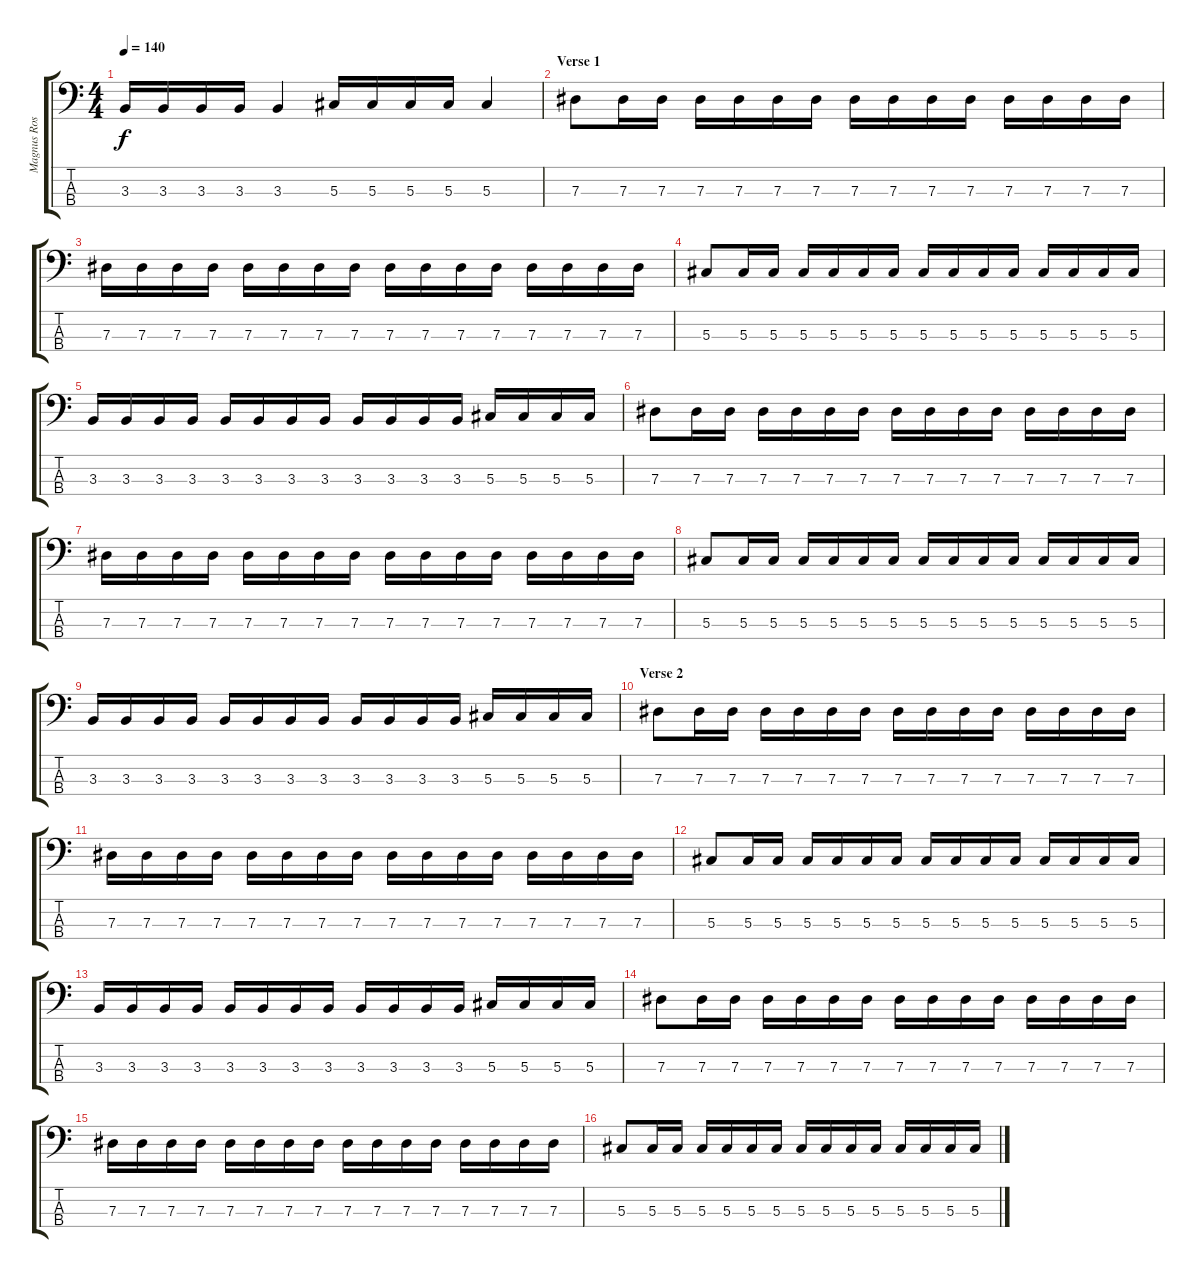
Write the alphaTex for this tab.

\track ("Magnus Rosén :: Bass" "Magnus Ros") {instrument electricbassfinger}
\staff {score tabs}
\tuning (Gb2 Db2 Ab1 Eb1) {hide}
\ts (4 4)
\tempo 140
\clef f4
\ks c
3.3.16{dy f} 3.3.16 3.3.16 3.3.16 3.3.4 5.3.16 5.3.16 5.3.16 5.3.16 5.3.4 |
\section ("" "Verse 1")
7.3.8 7.3.16 7.3.16 7.3.16 7.3.16 7.3.16 7.3.16 7.3.16 7.3.16 7.3.16 7.3.16 7.3.16 7.3.16 7.3.16 7.3.16 |
7.3.16 7.3.16 7.3.16 7.3.16 7.3.16 7.3.16 7.3.16 7.3.16 7.3.16 7.3.16 7.3.16 7.3.16 7.3.16 7.3.16 7.3.16 7.3.16 |
5.3.8 5.3.16 5.3.16 5.3.16 5.3.16 5.3.16 5.3.16 5.3.16 5.3.16 5.3.16 5.3.16 5.3.16 5.3.16 5.3.16 5.3.16 |
3.3.16 3.3.16 3.3.16 3.3.16 3.3.16 3.3.16 3.3.16 3.3.16 3.3.16 3.3.16 3.3.16 3.3.16 5.3.16 5.3.16 5.3.16 5.3.16 |
7.3.8 7.3.16 7.3.16 7.3.16 7.3.16 7.3.16 7.3.16 7.3.16 7.3.16 7.3.16 7.3.16 7.3.16 7.3.16 7.3.16 7.3.16 |
7.3.16 7.3.16 7.3.16 7.3.16 7.3.16 7.3.16 7.3.16 7.3.16 7.3.16 7.3.16 7.3.16 7.3.16 7.3.16 7.3.16 7.3.16 7.3.16 |
5.3.8 5.3.16 5.3.16 5.3.16 5.3.16 5.3.16 5.3.16 5.3.16 5.3.16 5.3.16 5.3.16 5.3.16 5.3.16 5.3.16 5.3.16 |
3.3.16 3.3.16 3.3.16 3.3.16 3.3.16 3.3.16 3.3.16 3.3.16 3.3.16 3.3.16 3.3.16 3.3.16 5.3.16 5.3.16 5.3.16 5.3.16 |
\section ("" "Verse 2")
7.3.8 7.3.16 7.3.16 7.3.16 7.3.16 7.3.16 7.3.16 7.3.16 7.3.16 7.3.16 7.3.16 7.3.16 7.3.16 7.3.16 7.3.16 |
7.3.16 7.3.16 7.3.16 7.3.16 7.3.16 7.3.16 7.3.16 7.3.16 7.3.16 7.3.16 7.3.16 7.3.16 7.3.16 7.3.16 7.3.16 7.3.16 |
5.3.8 5.3.16 5.3.16 5.3.16 5.3.16 5.3.16 5.3.16 5.3.16 5.3.16 5.3.16 5.3.16 5.3.16 5.3.16 5.3.16 5.3.16 |
3.3.16 3.3.16 3.3.16 3.3.16 3.3.16 3.3.16 3.3.16 3.3.16 3.3.16 3.3.16 3.3.16 3.3.16 5.3.16 5.3.16 5.3.16 5.3.16 |
7.3.8 7.3.16 7.3.16 7.3.16 7.3.16 7.3.16 7.3.16 7.3.16 7.3.16 7.3.16 7.3.16 7.3.16 7.3.16 7.3.16 7.3.16 |
7.3.16 7.3.16 7.3.16 7.3.16 7.3.16 7.3.16 7.3.16 7.3.16 7.3.16 7.3.16 7.3.16 7.3.16 7.3.16 7.3.16 7.3.16 7.3.16 |
5.3.8 5.3.16 5.3.16 5.3.16 5.3.16 5.3.16 5.3.16 5.3.16 5.3.16 5.3.16 5.3.16 5.3.16 5.3.16 5.3.16 5.3.16
